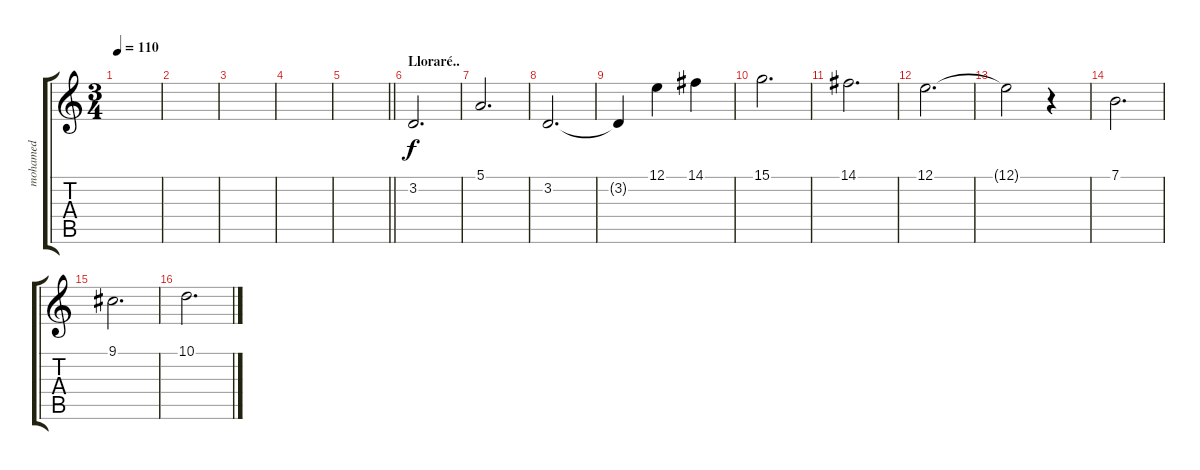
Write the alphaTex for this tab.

\track ("mohamed" "mohamed") {instrument violin}
\staff {score tabs}
\tuning (E4 B3 G3 D3 A2 E2) {hide}
\ts (3 4)
\tempo 110
\clef g2
\ks c
|
|
|
|
\barLineRight lightlight
|
\section ("" "Lloraré..")
3.2.2{d} |
5.1.2{d} |
3.2.2{d} |
3.2{t}.4 12.1.4 14.1.4 |
15.1.2{d} |
14.1.2{d} |
12.1.2{d} |
12.1{t}.2 r.4 |
7.1.2{d} |
9.1.2{d} |
10.1.2{d}
